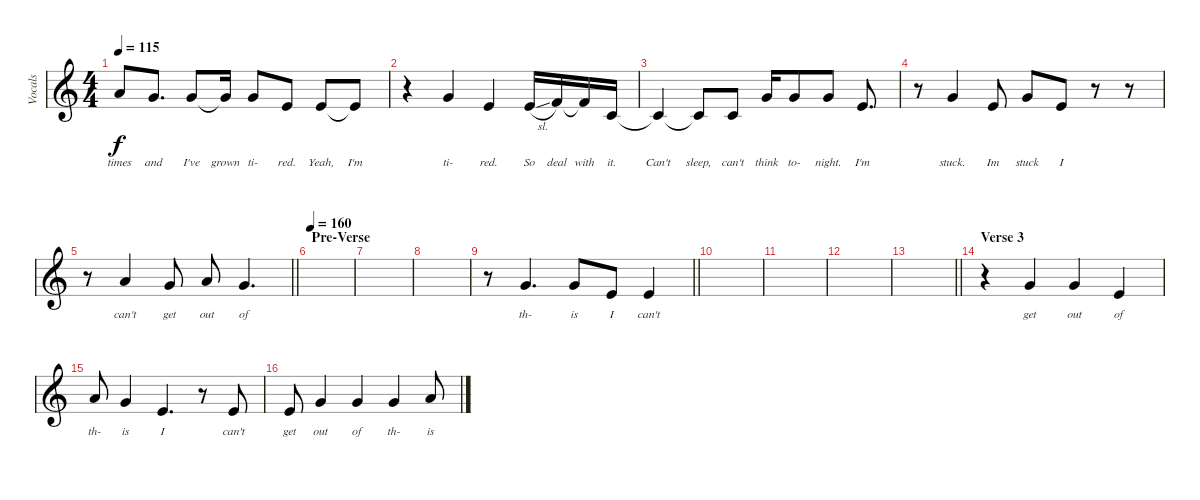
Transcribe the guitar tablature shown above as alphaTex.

\track ("Vocals" "Vocals") {instrument oboe}
\staff {score}
\tuning (E4 B3 G3 D3 A2 E2) {hide}
\ts (4 4)
\tempo 115
\clef g2
\ks c
14.3{t}.8{lyrics (0 "times") lyrics (1 "") lyrics (2 "") lyrics (3 "") lyrics (4 "") dy f} 12.3.8{d lyrics (0 "and") lyrics (1 "") lyrics (2 "") lyrics (3 "") lyrics (4 "")} 12.3.8{lyrics (0 "I've") lyrics (1 "") lyrics (2 "") lyrics (3 "") lyrics (4 "")} 12.3{t}.16{lyrics (0 "grown") lyrics (1 "") lyrics (2 "") lyrics (3 "") lyrics (4 "")} 12.3.8{lyrics (0 "ti-") lyrics (1 "") lyrics (2 "") lyrics (3 "") lyrics (4 "")} 9.3.8{lyrics (0 "red.") lyrics (1 "") lyrics (2 "") lyrics (3 "") lyrics (4 "")} 9.3.8{lyrics (0 "Yeah,") lyrics (1 "") lyrics (2 "") lyrics (3 "") lyrics (4 "")} 9.3{t}.8{lyrics (0 "I'm") lyrics (1 "") lyrics (2 "") lyrics (3 "") lyrics (4 "")} |
r.4 12.3.4{lyrics (0 "ti-") lyrics (1 "") lyrics (2 "") lyrics (3 "") lyrics (4 "")} 9.3.4{lyrics (0 "red.") lyrics (1 "") lyrics (2 "") lyrics (3 "") lyrics (4 "")} 9.3{sl}.16{lyrics (0 "So") lyrics (1 "") lyrics (2 "") lyrics (3 "") lyrics (4 "")} 10.3.16{lyrics (0 "deal") lyrics (1 "") lyrics (2 "") lyrics (3 "") lyrics (4 "")} 10.3{t}.16{lyrics (0 "with") lyrics (1 "") lyrics (2 "") lyrics (3 "") lyrics (4 "")} 5.3.16{lyrics (0 "it.") lyrics (1 "") lyrics (2 "") lyrics (3 "") lyrics (4 "")} |
5.3{t}.4{lyrics (0 "Can't") lyrics (1 "") lyrics (2 "") lyrics (3 "") lyrics (4 "")} 5.3{t}.8{lyrics (0 "sleep,") lyrics (1 "") lyrics (2 "") lyrics (3 "") lyrics (4 "")} 5.3.8{lyrics (0 "can't") lyrics (1 "") lyrics (2 "") lyrics (3 "") lyrics (4 "")} 12.3.16{lyrics (0 "think") lyrics (1 "") lyrics (2 "") lyrics (3 "") lyrics (4 "")} 12.3.8{lyrics (0 "to-") lyrics (1 "") lyrics (2 "") lyrics (3 "") lyrics (4 "")} 12.3.8{lyrics (0 "night.") lyrics (1 "") lyrics (2 "") lyrics (3 "") lyrics (4 "")} 9.3.8{d lyrics (0 "I'm") lyrics (1 "") lyrics (2 "") lyrics (3 "") lyrics (4 "")} |
r.8 12.3.4{lyrics (0 "stuck.") lyrics (1 "") lyrics (2 "") lyrics (3 "") lyrics (4 "")} 9.3.8{lyrics (0 "Im") lyrics (1 "") lyrics (2 "") lyrics (3 "") lyrics (4 "")} 12.3.8{lyrics (0 "stuck") lyrics (1 "") lyrics (2 "") lyrics (3 "") lyrics (4 "")} 9.3.8{lyrics (0 "I") lyrics (1 "") lyrics (2 "") lyrics (3 "") lyrics (4 "")} r.8 r.8 |
\barLineRight lightlight
r.8 14.3.4{lyrics (0 "can't") lyrics (1 "") lyrics (2 "") lyrics (3 "") lyrics (4 "")} 12.3.8{lyrics (0 "get") lyrics (1 "") lyrics (2 "") lyrics (3 "") lyrics (4 "")} 14.3.8{lyrics (0 "out") lyrics (1 "") lyrics (2 "") lyrics (3 "") lyrics (4 "")} 12.3.4{d lyrics (0 "of") lyrics (1 "") lyrics (2 "") lyrics (3 "") lyrics (4 "")} |
\section ("" "Pre-Verse")
\tempo 160
|
|
|
\barLineRight lightlight
r.8 12.3.4{d lyrics (0 "th-") lyrics (1 "") lyrics (2 "") lyrics (3 "") lyrics (4 "")} 12.3.8{lyrics (0 "is") lyrics (1 "") lyrics (2 "") lyrics (3 "") lyrics (4 "")} 9.3.8{lyrics (0 "I") lyrics (1 "") lyrics (2 "") lyrics (3 "") lyrics (4 "")} 9.3.4{lyrics (0 "can't") lyrics (1 "") lyrics (2 "") lyrics (3 "") lyrics (4 "")} |
|
|
|
\barLineRight lightlight
|
\section ("" "Verse 3")
r.4 12.3.4{lyrics (0 "get") lyrics (1 "") lyrics (2 "") lyrics (3 "") lyrics (4 "")} 12.3.4{lyrics (0 "out") lyrics (1 "") lyrics (2 "") lyrics (3 "") lyrics (4 "")} 9.3.4{lyrics (0 "of") lyrics (1 "") lyrics (2 "") lyrics (3 "") lyrics (4 "")} |
14.3.8{lyrics (0 "th-") lyrics (1 "") lyrics (2 "") lyrics (3 "") lyrics (4 "")} 12.3.4{lyrics (0 "is") lyrics (1 "") lyrics (2 "") lyrics (3 "") lyrics (4 "")} 9.3.4{d lyrics (0 "I") lyrics (1 "") lyrics (2 "") lyrics (3 "") lyrics (4 "")} r.8 9.3.8{lyrics (0 "can't") lyrics (1 "") lyrics (2 "") lyrics (3 "") lyrics (4 "")} |
9.3.8{lyrics (0 "get") lyrics (1 "") lyrics (2 "") lyrics (3 "") lyrics (4 "")} 12.3.4{lyrics (0 "out") lyrics (1 "") lyrics (2 "") lyrics (3 "") lyrics (4 "")} 12.3.4{lyrics (0 "of") lyrics (1 "") lyrics (2 "") lyrics (3 "") lyrics (4 "")} 12.3.4{lyrics (0 "th-") lyrics (1 "") lyrics (2 "") lyrics (3 "") lyrics (4 "")} 14.3.8{lyrics (0 "is") lyrics (1 "") lyrics (2 "") lyrics (3 "") lyrics (4 "")}
